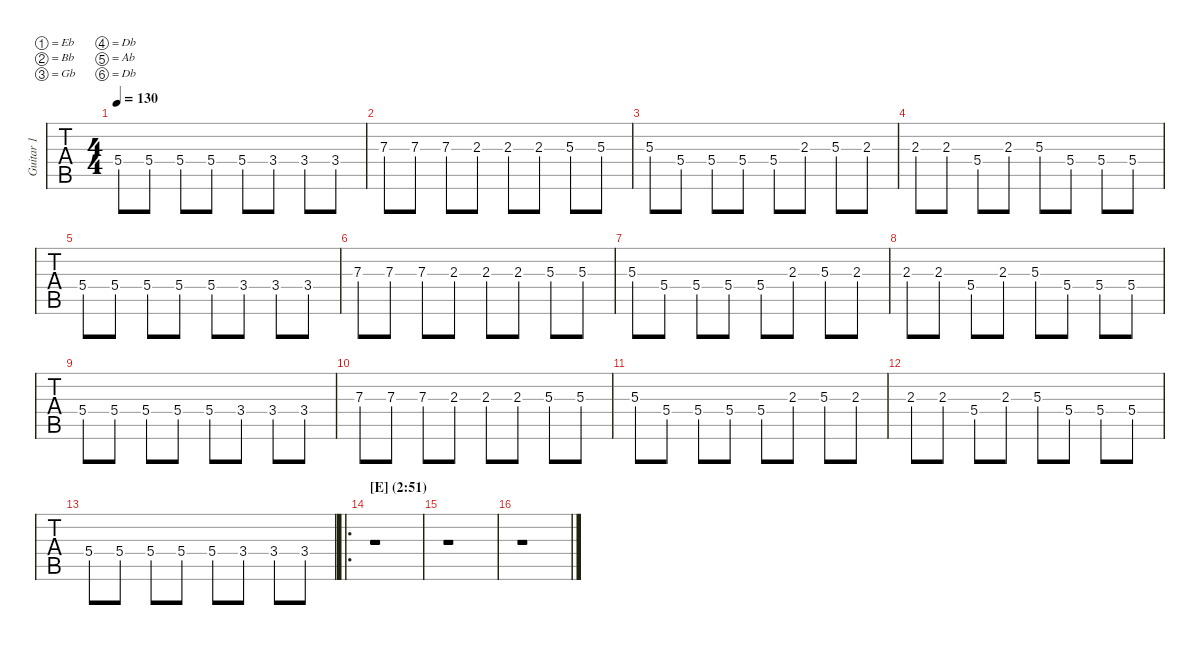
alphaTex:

\defaultSystemsLayout 4
\hideDynamics
\bracketExtendMode nobrackets
\multiTrackTrackNamePolicy allsystems
\firstSystemTrackNameMode fullname
\otherSystemsTrackNameMode fullname
\track ("Guitar 1" "Guitar 1") {instrument overdrivenguitar}
\staff {tabs}
\tuning (Eb4 Bb3 Gb3 Db3 Ab2 Db2)
\ts (4 4)
\tempo 130
\clef g2
\ks aminor
5.4{acc x}.8{dy mf} 5.4{acc x}.8 5.4{acc x}.8 5.4{acc x}.8 5.4{acc x}.8 3.4{acc #}.8 3.4{acc #}.8 3.4{acc #}.8 |
7.3{acc x}.8 7.3{acc x}.8 7.3{acc x}.8 2.3{acc x}.8 2.3{acc x}.8 2.3{acc x}.8 5.3{acc #}.8 5.3{acc #}.8 |
5.3{acc #}.8 5.4{acc x}.8 5.4{acc x}.8 5.4{acc x}.8 5.4{acc x}.8 2.3{acc x}.8 5.3{acc #}.8 2.3{acc x}.8 |
2.3{acc x}.8 2.3{acc x}.8 5.4{acc x}.8 2.3{acc x}.8 5.3{acc #}.8 5.4{acc x}.8 5.4{acc x}.8 5.4{acc x}.8 |
5.4{acc x}.8 5.4{acc x}.8 5.4{acc x}.8 5.4{acc x}.8 5.4{acc x}.8 3.4{acc #}.8 3.4{acc #}.8 3.4{acc #}.8 |
7.3{acc x}.8 7.3{acc x}.8 7.3{acc x}.8 2.3{acc x}.8 2.3{acc x}.8 2.3{acc x}.8 5.3{acc #}.8 5.3{acc #}.8 |
5.3{acc #}.8 5.4{acc x}.8 5.4{acc x}.8 5.4{acc x}.8 5.4{acc x}.8 2.3{acc x}.8 5.3{acc #}.8 2.3{acc x}.8 |
2.3{acc x}.8 2.3{acc x}.8 5.4{acc x}.8 2.3{acc x}.8 5.3{acc #}.8 5.4{acc x}.8 5.4{acc x}.8 5.4{acc x}.8 |
5.4{acc x}.8 5.4{acc x}.8 5.4{acc x}.8 5.4{acc x}.8 5.4{acc x}.8 3.4{acc #}.8 3.4{acc #}.8 3.4{acc #}.8 |
7.3{acc x}.8 7.3{acc x}.8 7.3{acc x}.8 2.3{acc x}.8 2.3{acc x}.8 2.3{acc x}.8 5.3{acc #}.8 5.3{acc #}.8 |
5.3{acc #}.8 5.4{acc x}.8 5.4{acc x}.8 5.4{acc x}.8 5.4{acc x}.8 2.3{acc x}.8 5.3{acc #}.8 2.3{acc x}.8 |
2.3{acc x}.8 2.3{acc x}.8 5.4{acc x}.8 2.3{acc x}.8 5.3{acc #}.8 5.4{acc x}.8 5.4{acc x}.8 5.4{acc x}.8 |
5.4{acc x}.8 5.4{acc x}.8 5.4{acc x}.8 5.4{acc x}.8 5.4{acc x}.8 3.4{acc #}.8 3.4{acc #}.8 3.4{acc #}.8 |
\ro
\section ("E" "(2:51)")
r.1 |
r.1 |
r.1
